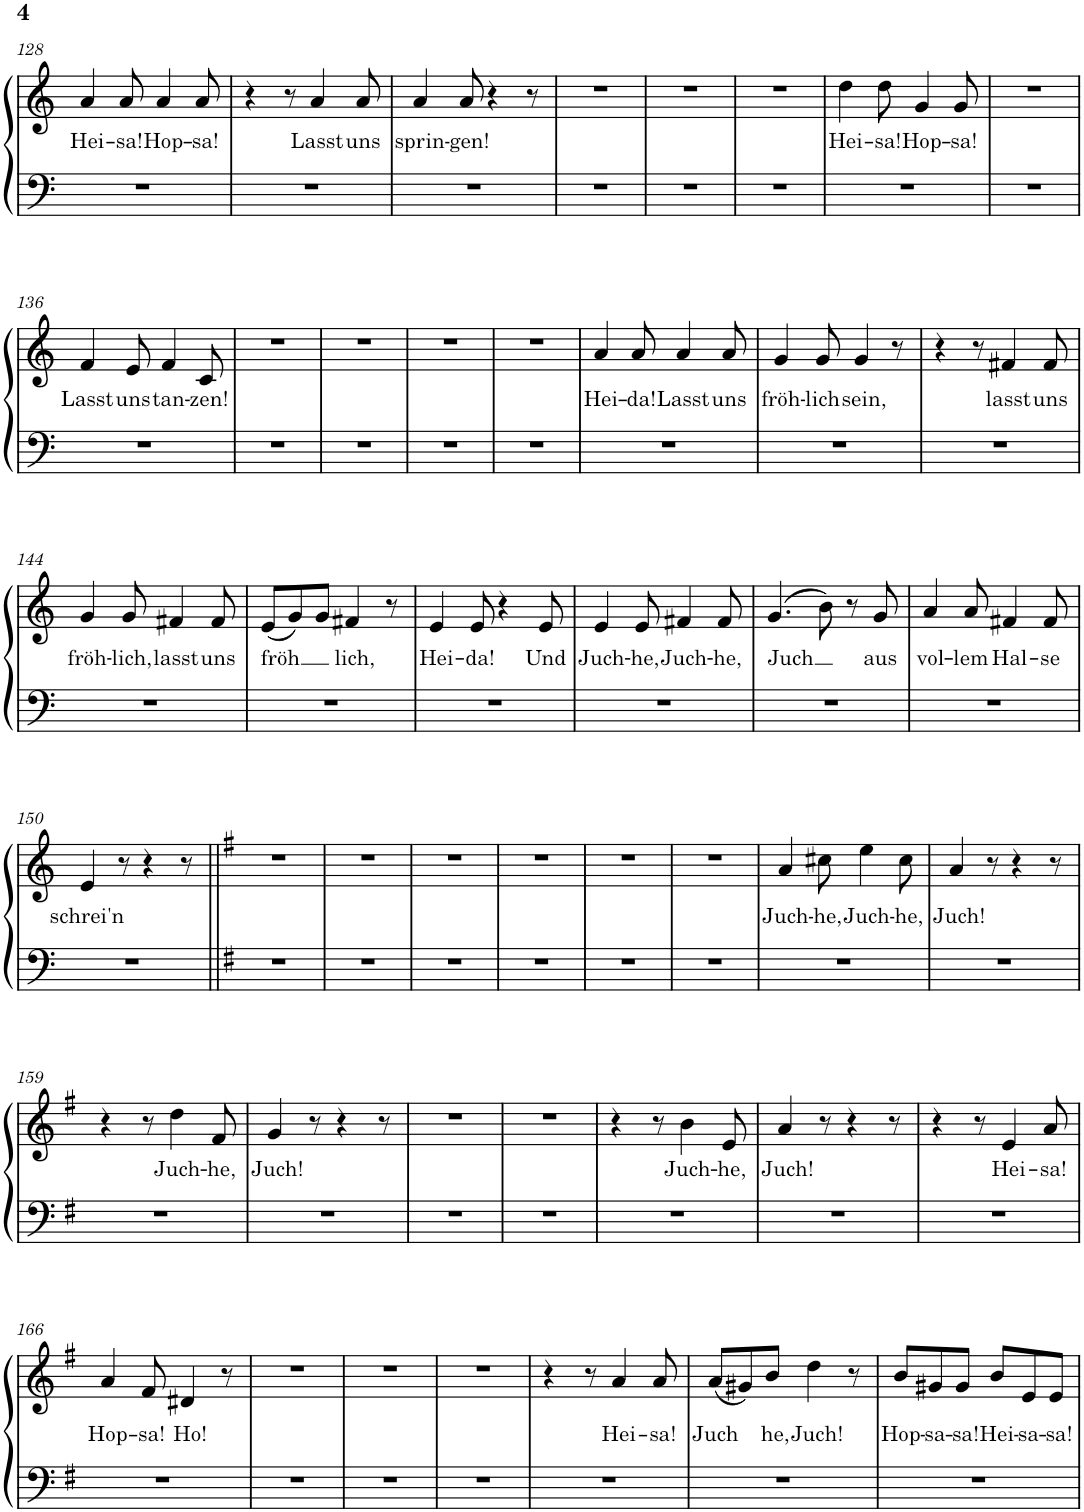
**kern	**kern	**text
*part1	*part1	*part1
*staff2	*staff1	*staff1
*I"Piano	*	*
*I'Pno.	*	*
!!LO:PB:g=z
*clefF4	*clefG2	*
*k[]	*k[]	*
*M6/8	*M6/8	*
=128	=128	=128
!	!	!LO:LY:b
2.r	4a/	Hei-
!	!	!LO:LY:b
.	8a/	-sa!
!	!	!LO:LY:b
.	4a/	Hop-
!	!	!LO:LY:b
.	8a/	-sa!
=129	=129	=129
2.r	4r	.
.	8r	.
!	!	!LO:LY:b
.	4a/	Lasst
!	!	!LO:LY:b
.	8a/	uns
=130	=130	=130
!	!	!LO:LY:b
2.r	4a/	sprin-
!	!	!LO:LY:b
.	8a/	-gen!
.	4r	.
.	8r	.
=131	=131	=131
2.r	2.r	.
=132	=132	=132
2.r	2.r	.
=133	=133	=133
2.r	2.r	.
=134	=134	=134
!	!	!LO:LY:b
2.r	4dd\	Hei-
!	!	!LO:LY:b
.	8dd\	-sa!
!	!	!LO:LY:b
.	4g/	Hop-
!	!	!LO:LY:b
.	8g/	-sa!
=135	=135	=135
2.r	2.r	.
!!LO:LB:g=z
=136	=136	=136
!	!	!LO:LY:b
2.r	4f/	Lasst
!	!	!LO:LY:b
.	8e/	uns
!	!	!LO:LY:b
.	4f/	tan-
!	!	!LO:LY:b
.	8c/	-zen!
=137	=137	=137
2.r	2.r	.
=138	=138	=138
2.r	2.r	.
=139	=139	=139
2.r	2.r	.
=140	=140	=140
2.r	2.r	.
=141	=141	=141
!	!	!LO:LY:b
2.r	4a/	Hei-
!	!	!LO:LY:b
.	8a/	-da!
!	!	!LO:LY:b
.	4a/	Lasst
!	!	!LO:LY:b
.	8a/	uns
=142	=142	=142
!	!	!LO:LY:b
2.r	4g/	fröh-
!	!	!LO:LY:b
.	8g/	-lich
!	!	!LO:LY:b
.	4g/	sein,
.	8r	.
=143	=143	=143
2.r	4r	.
.	8r	.
!	!	!LO:LY:b
.	4f#X/	lasst
!	!	!LO:LY:b
.	8f#/	uns
!!LO:LB:g=z
=144	=144	=144
*k[]	*k[]	*
!	!	!LO:LY:b
2.r	4g/	fröh-
!	!	!LO:LY:b
.	8g/	-lich,
!	!	!LO:LY:b
.	4f#X/	lasst
!	!	!LO:LY:b
.	8f#/	uns
=145	=145	=145
!	!	!LO:LY:b
2.r	(8e/L	-fröh
.	8g/)	.
.	8g/J	.
!	!	!LO:LY:b
.	4f#X/	lich,
.	8r	.
=146	=146	=146
!	!	!LO:LY:b
2.r	4e/	Hei-
!	!	!LO:LY:b
.	8e/	-da!
.	4r	.
!	!	!LO:LY:b
.	8e/	Und
=147	=147	=147
!	!	!LO:LY:b
2.r	4e/	Juch-
!	!	!LO:LY:b
.	8e/	-he,
!	!	!LO:LY:b
.	4f#X/	Juch-
!	!	!LO:LY:b
.	8f#/	-he,
=148	=148	=148
!	!	!LO:LY:b
2.r	(4.g/	Juch
.	8b\)	.
.	8r	.
!	!	!LO:LY:b
.	8g/	aus
=149	=149	=149
!	!	!LO:LY:b
2.r	4a/	vol-
!	!	!LO:LY:b
.	8a/	-lem
!	!	!LO:LY:b
.	4f#X/	Hal-
!	!	!LO:LY:b
.	8f#/	-se
!!LO:LB:g=z
=150	=150	=150
!	!	!LO:LY:b
2.r	4e/	schrei'n
.	8r	.
.	4r	.
.	8r	.
=151||	=151||	=151||
*k[f#]	*k[f#]	*
2.r	2.r	.
=152	=152	=152
2.r	2.r	.
=153	=153	=153
2.r	2.r	.
=154	=154	=154
2.r	2.r	.
=155	=155	=155
2.r	2.r	.
=156	=156	=156
2.r	2.r	.
=157	=157	=157
!	!	!LO:LY:b
2.r	4a/	Juch-
!	!	!LO:LY:b
.	8cc#X\	-he,
!	!	!LO:LY:b
.	4ee\	Juch-
!	!	!LO:LY:b
.	8cc#\	-he,
=158	=158	=158
!	!	!LO:LY:b
2.r	4a/	Juch!
.	8r	.
.	4r	.
.	8r	.
!!LO:LB:g=z
=159	=159	=159
2.r	4r	.
.	8r	.
!	!	!LO:LY:b
.	4dd\	Juch-
!	!	!LO:LY:b
.	8f#/	-he,
=160	=160	=160
!	!	!LO:LY:b
2.r	4g/	Juch!
.	8r	.
.	4r	.
.	8r	.
=161	=161	=161
2.r	2.r	.
=162	=162	=162
2.r	2.r	.
=163	=163	=163
2.r	4r	.
.	8r	.
!	!	!LO:LY:b
.	4b\	Juch-
!	!	!LO:LY:b
.	8e/	-he,
=164	=164	=164
!	!	!LO:LY:b
2.r	4a/	Juch!
.	8r	.
.	4r	.
.	8r	.
=165	=165	=165
2.r	4r	.
.	8r	.
!	!	!LO:LY:b
.	4e/	Hei-
!	!	!LO:LY:b
.	8a/	-sa!
!!LO:LB:g=z
=166	=166	=166
!	!	!LO:LY:b
2.r	4a/	Hop-
!	!	!LO:LY:b
.	8f#/	-sa!
!	!	!LO:LY:b
.	4d#X/	Ho!
.	8r	.
=167	=167	=167
2.r	2.r	.
=168	=168	=168
2.r	2.r	.
=169	=169	=169
2.r	2.r	.
=170	=170	=170
2.r	4r	.
.	8r	.
!	!	!LO:LY:b
.	4a/	Hei-
!	!	!LO:LY:b
.	8a/	-sa!
=171	=171	=171
!	!	!LO:LY:b
2.r	(8a/L	Juch
.	8g#X/)	.
!	!	!LO:LY:b
.	8b/J	he,
!	!	!LO:LY:b
.	4dd\	Juch!
.	8r	.
=172	=172	=172
!	!	!LO:LY:b
2.r	8b/L	Hop-
!	!	!LO:LY:b
.	8g#X/	-sa-
!	!	!LO:LY:b
.	8g#/J	-sa!
!	!	!LO:LY:b
.	8b/L	Hei-
!	!	!LO:LY:b
.	8e/	-sa-
!	!	!LO:LY:b
.	8e/J	-sa!
=	=	=
*-	*-	*-
